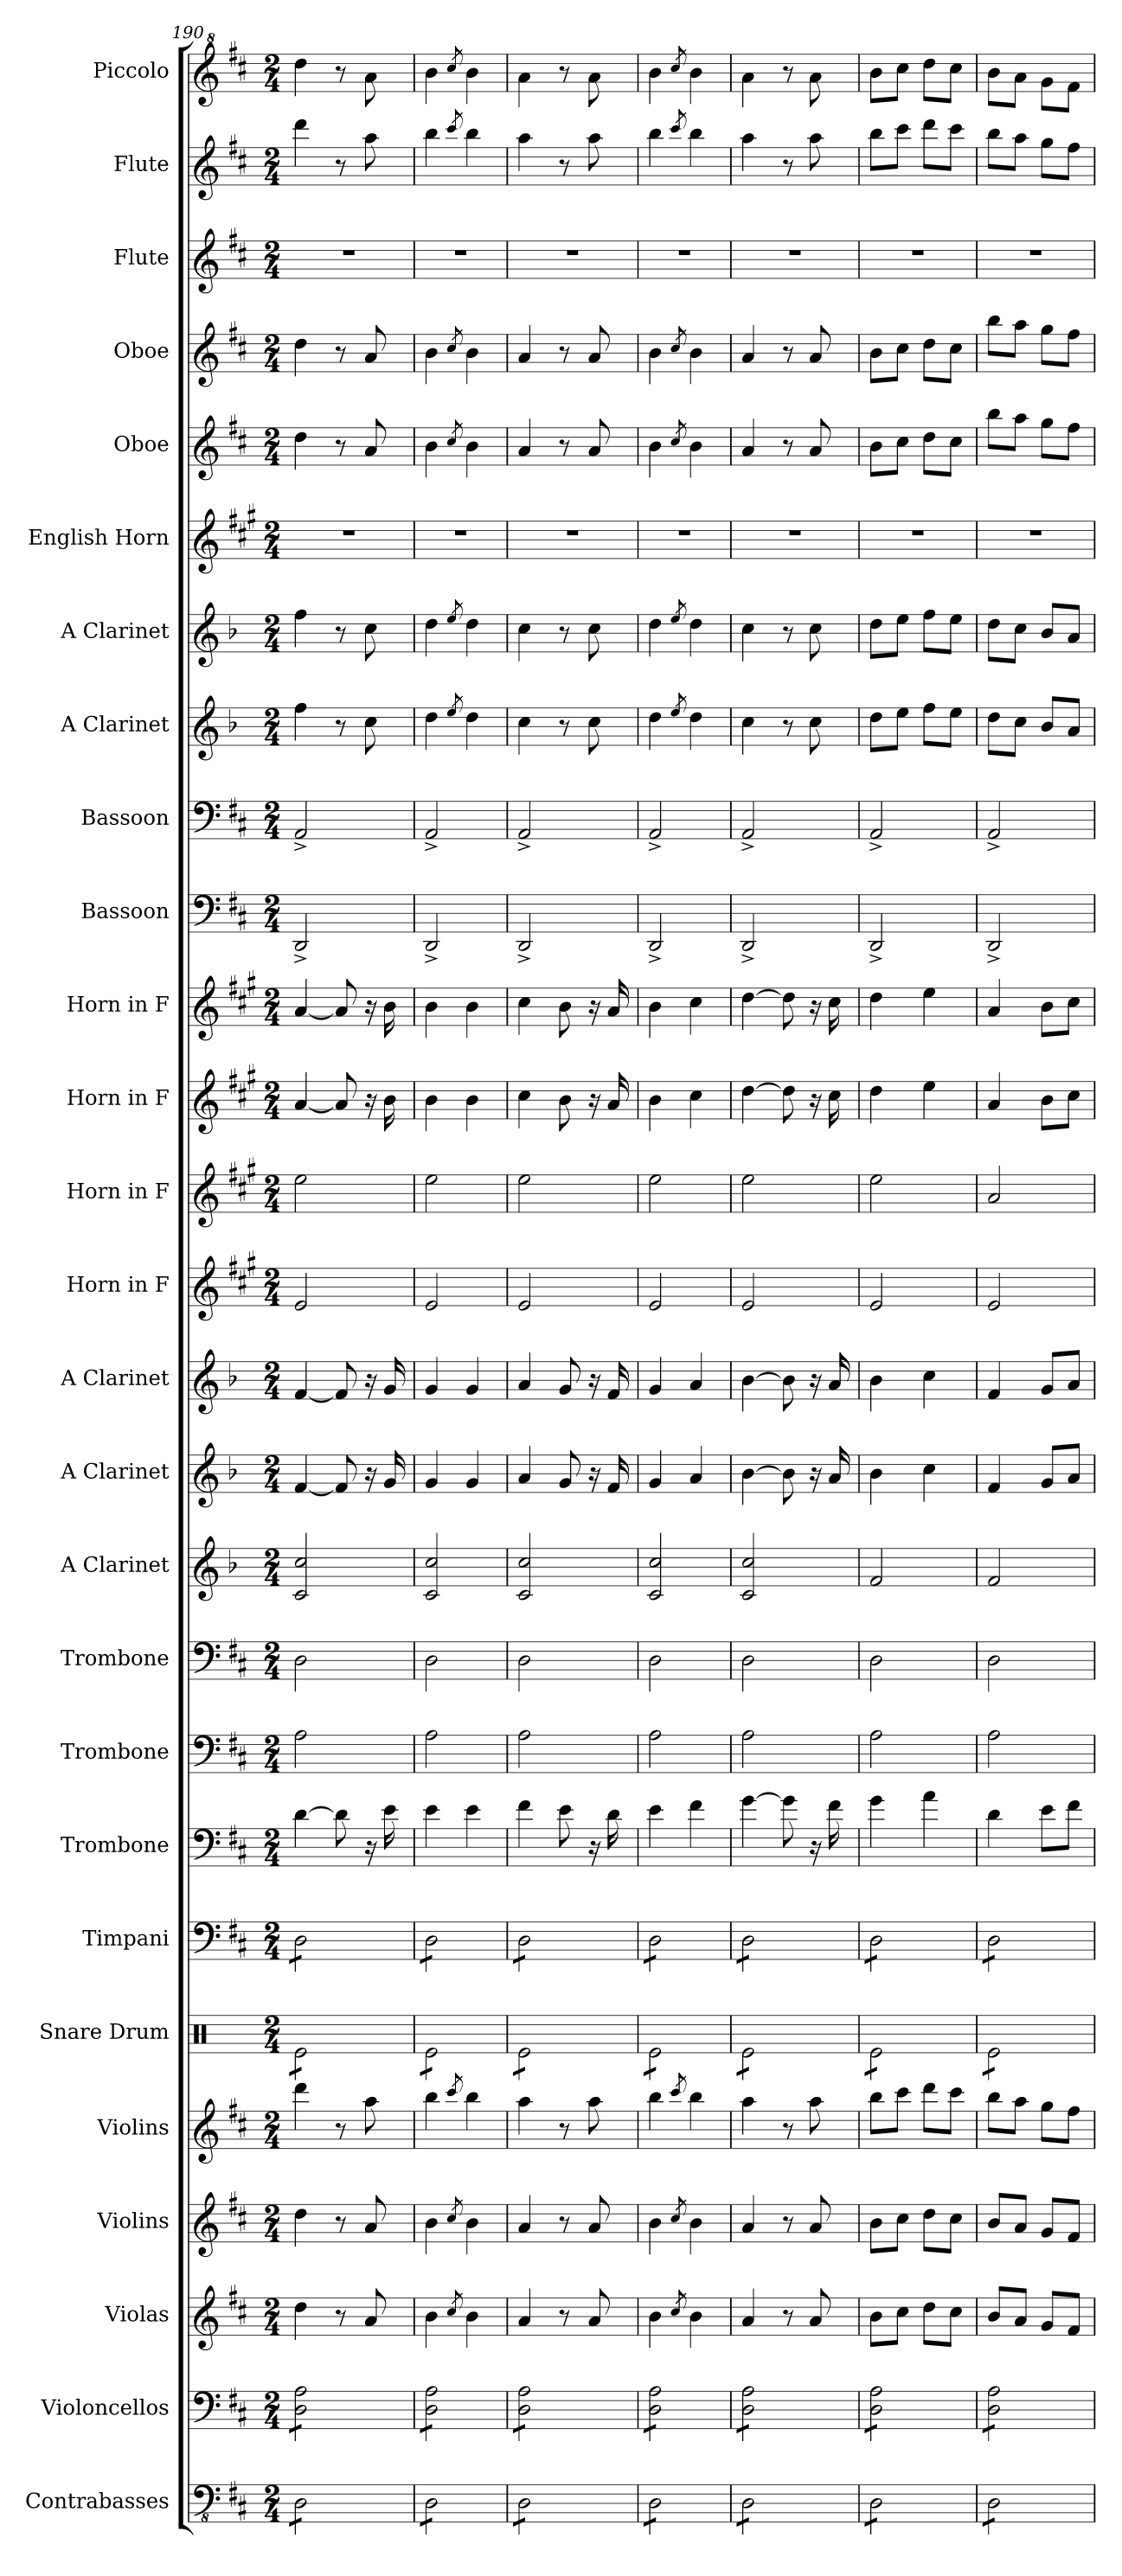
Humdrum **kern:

**kern	**kern	**kern	**kern	**kern	**kern	**kern	**kern	**kern	**kern	**kern	**kern	**kern	**kern	**kern	**kern	**kern	**kern	**kern	**kern	**kern	**kern	**kern	**kern	**kern	**kern	**kern
*part27	*part26	*part25	*part24	*part23	*part22	*part21	*part20	*part19	*part18	*part17	*part16	*part15	*part14	*part13	*part12	*part11	*part10	*part9	*part8	*part7	*part6	*part5	*part4	*part3	*part2	*part1
*staff27	*staff26	*staff25	*staff24	*staff23	*staff22	*staff21	*staff20	*staff19	*staff18	*staff17	*staff16	*staff15	*staff14	*staff13	*staff12	*staff11	*staff10	*staff9	*staff8	*staff7	*staff6	*staff5	*staff4	*staff3	*staff2	*staff1
*I"Contrabasses	*I"Violoncellos	*I"Violas	*I"Violins	*I"Violins	*I"Snare Drum	*I"Timpani	*I"Trombone	*I"Trombone	*I"Trombone	*I"A Clarinet	*I"A Clarinet	*I"A Clarinet	*I"Horn in F	*I"Horn in F	*I"Horn in F	*I"Horn in F	*I"Bassoon	*I"Bassoon	*I"A Clarinet	*I"A Clarinet	*I"English Horn	*I"Oboe	*I"Oboe	*I"Flute	*I"Flute	*I"Piccolo
*I'Cbs.	*I'Vcs.	*I'Vlas.	*I'Vlns.	*I'Vlns.	*I'Sn. Dr.	*I'Timp.	*I'Tbn.	*I'Tbn.	*I'Tbn.	*I'A Cl.	*I'A Cl.	*I'A Cl.	*	*	*	*	*I'Bsn.	*I'Bsn.	*I'A Cl.	*I'A Cl.	*I'E. Hn.	*I'Ob.	*I'Ob.	*I'Fl.	*I'Fl.	*I'Picc.
*clefFv4	*clefF4	*clefG2	*clefG2	*clefG2	*clefX	*clefF4	*clefF4	*clefF4	*clefF4	*clefG2	*clefG2	*clefG2	*clefG2	*clefG2	*clefG2	*clefG2	*clefF4	*clefF4	*clefG2	*clefG2	*clefG2	*clefG2	*clefG2	*clefG2	*clefG2	*clefG^2
*	*	*	*	*	*	*	*	*	*	*ITrd2c3	*ITrd2c3	*ITrd2c3	*ITrd4c7	*ITrd4c7	*ITrd4c7	*ITrd4c7	*	*	*ITrd2c3	*ITrd2c3	*ITrd4c7	*	*	*	*	*ITrd-7c-12
*k[f#c#]	*k[f#c#]	*k[f#c#]	*k[f#c#]	*k[f#c#]	*k[]	*k[f#c#]	*k[f#c#]	*k[f#c#]	*k[f#c#]	*k[f#c#]	*k[f#c#]	*k[f#c#]	*k[f#c#]	*k[f#c#]	*k[f#c#]	*k[f#c#]	*k[f#c#]	*k[f#c#]	*k[f#c#]	*k[f#c#]	*k[f#c#]	*k[f#c#]	*k[f#c#]	*k[f#c#]	*k[f#c#]	*k[f#c#]
*M2/4	*M2/4	*M2/4	*M2/4	*M2/4	*M2/4	*M2/4	*M2/4	*M2/4	*M2/4	*M2/4	*M2/4	*M2/4	*M2/4	*M2/4	*M2/4	*M2/4	*M2/4	*M2/4	*M2/4	*M2/4	*M2/4	*M2/4	*M2/4	*M2/4	*M2/4	*M2/4
=190	=190	=190	=190	=190	=190	=190	=190	=190	=190	=190	=190	=190	=190	=190	=190	=190	=190	=190	=190	=190	=190	=190	=190	=190	=190	=190
*tremolo	*	*	*	*	*	*	*	*	*	*	*	*	*	*	*	*	*	*	*	*	*	*	*	*	*	*
*	*tremolo	*	*	*	*	*	*	*	*	*	*	*	*	*	*	*	*	*	*	*	*	*	*	*	*	*
*	*	*	*	*	*tremolo	*	*	*	*	*	*	*	*	*	*	*	*	*	*	*	*	*	*	*	*	*
*	*	*	*	*	*	*tremolo	*	*	*	*	*	*	*	*	*	*	*	*	*	*	*	*	*	*	*	*
8DD\L	8D\ 8A\L	4dd\	4dd\	4ddd\	8Re\L	8D\L	[4d\	2A\	2D\	2A/ 2a/	[4d/	[4d/	2A/	2a\	[4d/	[4d/	2DD^/	2AA^/	4dd\	4dd\	2r	4dd\	4dd\	2r	4ddd\	4dddd\
8DD\	8D\ 8A\	.	.	.	8Re\	8D\	.	.	.	.	.	.	.	.	.	.	.	.	.	.	.	.	.	.	.	.
8DD\	8D\ 8A\	8r	8r	8r	8Re\	8D\	8d\]	.	.	.	8d/]	8d/]	.	.	8d/]	8d/]	.	.	8r	8r	.	8r	8r	.	8r	8r
8DD\J	8D\ 8A\J	8a/	8a/	8aa\	8Re\J	8D\J	16r	.	.	.	16r	16r	.	.	16r	16r	.	.	8a\	8a\	.	8a/	8a/	.	8aa\	8aaa\
.	.	.	.	.	.	.	16e\	.	.	.	16e/	16e/	.	.	16e\	16e\	.	.	.	.	.	.	.	.	.	.
!!LO:PB:g=z
=191	=191	=191	=191	=191	=191	=191	=191	=191	=191	=191	=191	=191	=191	=191	=191	=191	=191	=191	=191	=191	=191	=191	=191	=191	=191	=191
8DD\L	8D\ 8A\L	4b\	4b\	4bb\	8Re\L	8D\L	4e\	2A\	2D\	2A/ 2a/	4e/	4e/	2A/	2a\	4e\	4e\	2DD^/	2AA^/	4b\	4b\	2r	4b\	4b\	2r	4bb\	4bbb\
8DD\	8D\ 8A\	.	.	.	8Re\	8D\	.	.	.	.	.	.	.	.	.	.	.	.	.	.	.	.	.	.	.	.
.	.	8qcc#/	8qcc#/	8qccc#/	.	.	.	.	.	.	.	.	.	.	.	.	.	.	8qcc#/	8qcc#/	.	8qcc#/	8qcc#/	.	8qccc#/	8qcccc#/
8DD\	8D\ 8A\	4b\	4b\	4bb\	8Re\	8D\	4e\	.	.	.	4e/	4e/	.	.	4e\	4e\	.	.	4b\	4b\	.	4b\	4b\	.	4bb\	4bbb\
8DD\J	8D\ 8A\J	.	.	.	8Re\J	8D\J	.	.	.	.	.	.	.	.	.	.	.	.	.	.	.	.	.	.	.	.
=192	=192	=192	=192	=192	=192	=192	=192	=192	=192	=192	=192	=192	=192	=192	=192	=192	=192	=192	=192	=192	=192	=192	=192	=192	=192	=192
8DD\L	8D\ 8A\L	4a/	4a/	4aa\	8Re\L	8D\L	4f#\	2A\	2D\	2A/ 2a/	4f#/	4f#/	2A/	2a\	4f#\	4f#\	2DD^/	2AA^/	4a\	4a\	2r	4a/	4a/	2r	4aa\	4aaa\
8DD\	8D\ 8A\	.	.	.	8Re\	8D\	.	.	.	.	.	.	.	.	.	.	.	.	.	.	.	.	.	.	.	.
8DD\	8D\ 8A\	8r	8r	8r	8Re\	8D\	8e\	.	.	.	8e/	8e/	.	.	8e\	8e\	.	.	8r	8r	.	8r	8r	.	8r	8r
8DD\J	8D\ 8A\J	8a/	8a/	8aa\	8Re\J	8D\J	16r	.	.	.	16r	16r	.	.	16r	16r	.	.	8a\	8a\	.	8a/	8a/	.	8aa\	8aaa\
.	.	.	.	.	.	.	16d\	.	.	.	16d/	16d/	.	.	16d/	16d/	.	.	.	.	.	.	.	.	.	.
=193	=193	=193	=193	=193	=193	=193	=193	=193	=193	=193	=193	=193	=193	=193	=193	=193	=193	=193	=193	=193	=193	=193	=193	=193	=193	=193
8DD\L	8D\ 8A\L	4b\	4b\	4bb\	8Re\L	8D\L	4e\	2A\	2D\	2A/ 2a/	4e/	4e/	2A/	2a\	4e\	4e\	2DD^/	2AA^/	4b\	4b\	2r	4b\	4b\	2r	4bb\	4bbb\
8DD\	8D\ 8A\	.	.	.	8Re\	8D\	.	.	.	.	.	.	.	.	.	.	.	.	.	.	.	.	.	.	.	.
.	.	8qcc#/	8qcc#/	8qccc#/	.	.	.	.	.	.	.	.	.	.	.	.	.	.	8qcc#/	8qcc#/	.	8qcc#/	8qcc#/	.	8qccc#/	8qcccc#/
8DD\	8D\ 8A\	4b\	4b\	4bb\	8Re\	8D\	4f#\	.	.	.	4f#/	4f#/	.	.	4f#\	4f#\	.	.	4b\	4b\	.	4b\	4b\	.	4bb\	4bbb\
8DD\J	8D\ 8A\J	.	.	.	8Re\J	8D\J	.	.	.	.	.	.	.	.	.	.	.	.	.	.	.	.	.	.	.	.
=194	=194	=194	=194	=194	=194	=194	=194	=194	=194	=194	=194	=194	=194	=194	=194	=194	=194	=194	=194	=194	=194	=194	=194	=194	=194	=194
8DD\L	8D\ 8A\L	4a/	4a/	4aa\	8Re\L	8D\L	[4g\	2A\	2D\	2A/ 2a/	[4g\	[4g\	2A/	2a\	[4g\	[4g\	2DD^/	2AA^/	4a\	4a\	2r	4a/	4a/	2r	4aa\	4aaa\
8DD\	8D\ 8A\	.	.	.	8Re\	8D\	.	.	.	.	.	.	.	.	.	.	.	.	.	.	.	.	.	.	.	.
8DD\	8D\ 8A\	8r	8r	8r	8Re\	8D\	8g\]	.	.	.	8g\]	8g\]	.	.	8g\]	8g\]	.	.	8r	8r	.	8r	8r	.	8r	8r
8DD\J	8D\ 8A\J	8a/	8a/	8aa\	8Re\J	8D\J	16r	.	.	.	16r	16r	.	.	16r	16r	.	.	8a\	8a\	.	8a/	8a/	.	8aa\	8aaa\
.	.	.	.	.	.	.	16f#\	.	.	.	16f#/	16f#/	.	.	16f#\	16f#\	.	.	.	.	.	.	.	.	.	.
=195	=195	=195	=195	=195	=195	=195	=195	=195	=195	=195	=195	=195	=195	=195	=195	=195	=195	=195	=195	=195	=195	=195	=195	=195	=195	=195
8DD\L	8D\ 8A\L	8b\L	8b\L	8bb\L	8Re\L	8D\L	4g\	2A\	2D\	2d/	4g\	4g\	2A/	2a\	4g\	4g\	2DD^/	2AA^/	8b\L	8b\L	2r	8b\L	8b\L	2r	8bb\L	8bbb\L
8DD\	8D\ 8A\	8cc#\J	8cc#\J	8ccc#\J	8Re\	8D\	.	.	.	.	.	.	.	.	.	.	.	.	8cc#\J	8cc#\J	.	8cc#\J	8cc#\J	.	8ccc#\J	8cccc#\J
8DD\	8D\ 8A\	8dd\L	8dd\L	8ddd\L	8Re\	8D\	4a\	.	.	.	4a\	4a\	.	.	4a\	4a\	.	.	8dd\L	8dd\L	.	8dd\L	8dd\L	.	8ddd\L	8dddd\L
8DD\J	8D\ 8A\J	8cc#\J	8cc#\J	8ccc#\J	8Re\J	8D\J	.	.	.	.	.	.	.	.	.	.	.	.	8cc#\J	8cc#\J	.	8cc#\J	8cc#\J	.	8ccc#\J	8cccc#\J
=196	=196	=196	=196	=196	=196	=196	=196	=196	=196	=196	=196	=196	=196	=196	=196	=196	=196	=196	=196	=196	=196	=196	=196	=196	=196	=196
8DD\L	8D\ 8A\L	8b/L	8b/L	8bb\L	8Re\L	8D\L	4d\	2A\	2D\	2d/	4d/	4d/	2A/	2d/	4d/	4d/	2DD^/	2AA^/	8b\L	8b\L	2r	8bb\L	8bb\L	2r	8bb\L	8bbb\L
8DD\	8D\ 8A\	8a/J	8a/J	8aa\J	8Re\	8D\	.	.	.	.	.	.	.	.	.	.	.	.	8a\J	8a\J	.	8aa\J	8aa\J	.	8aa\J	8aaa\J
8DD\	8D\ 8A\	8g/L	8g/L	8gg\L	8Re\	8D\	8e\L	.	.	.	8e/L	8e/L	.	.	8e\L	8e\L	.	.	8g/L	8g/L	.	8gg\L	8gg\L	.	8gg\L	8ggg\L
8DD\J	8D\ 8A\J	8f#/J	8f#/J	8ff#\J	8Re\J	8D\J	8f#\J	.	.	.	8f#/J	8f#/J	.	.	8f#\J	8f#\J	.	.	8f#/J	8f#/J	.	8ff#\J	8ff#\J	.	8ff#\J	8fff#\J
*	*	*	*	*	*	*Xtremolo	*	*	*	*	*	*	*	*	*	*	*	*	*	*	*	*	*	*	*	*
*	*	*	*	*	*Xtremolo	*	*	*	*	*	*	*	*	*	*	*	*	*	*	*	*	*	*	*	*	*
*	*Xtremolo	*	*	*	*	*	*	*	*	*	*	*	*	*	*	*	*	*	*	*	*	*	*	*	*	*
*Xtremolo	*	*	*	*	*	*	*	*	*	*	*	*	*	*	*	*	*	*	*	*	*	*	*	*	*	*
=	=	=	=	=	=	=	=	=	=	=	=	=	=	=	=	=	=	=	=	=	=	=	=	=	=	=
*-	*-	*-	*-	*-	*-	*-	*-	*-	*-	*-	*-	*-	*-	*-	*-	*-	*-	*-	*-	*-	*-	*-	*-	*-	*-	*-
